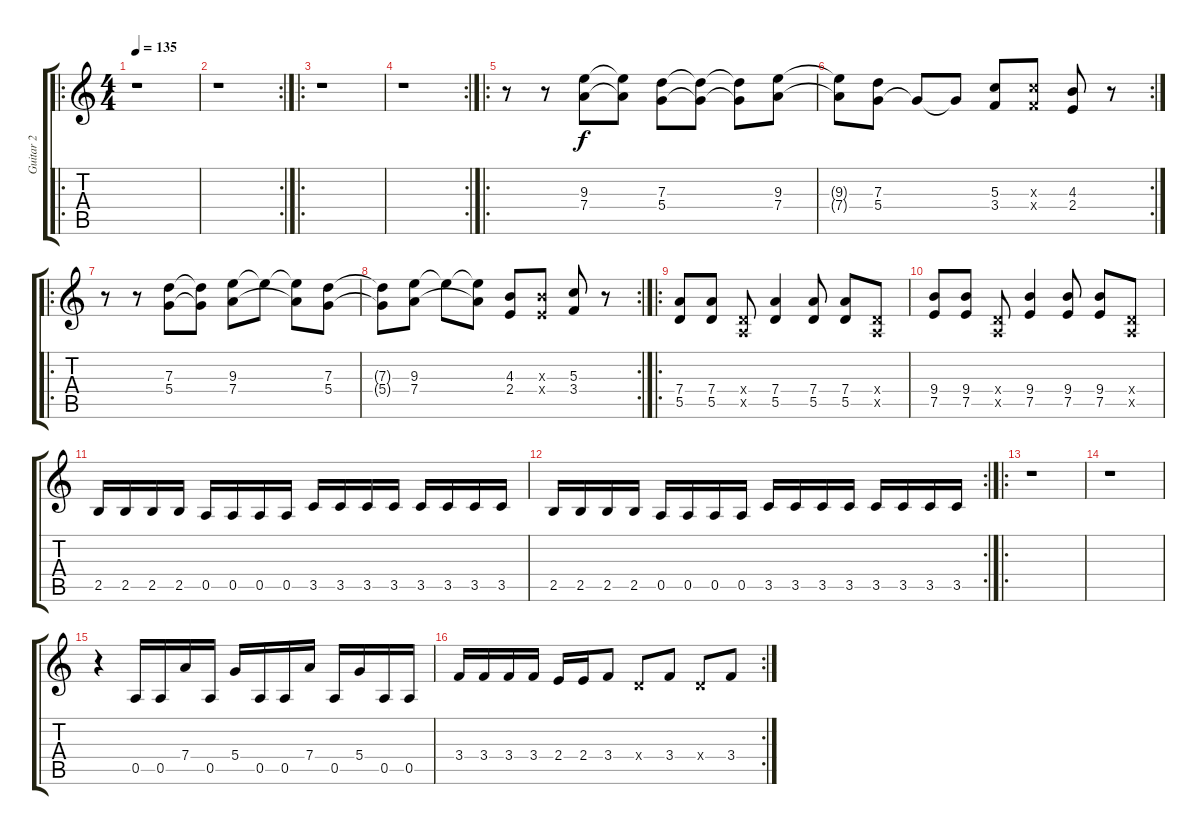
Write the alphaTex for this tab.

\track ("Guitar 2" "Guitar 2") {instrument distortionguitar}
\staff {score tabs}
\tuning (E4 B3 G3 D3 A2 E2) {hide}
\ro
\ts (4 4)
\tempo 135
\clef g2
\ks c
r.1{dy f instrument distortionguitar} |
\rc 2
r.1 |
\ro
r.1 |
\rc 2
r.1 |
\ro
r.8 r.8 (9.3 7.4).8 (9.3{t} 7.4{t}).8 (7.3 5.4).8 (7.3{t} 5.4{t}).8 (7.3{t} 5.4{t}).8 (9.3 7.4).8 |
\rc 2
(9.3{t} 7.4{t}).8 (7.3 5.4).8 5.4{t}.8 5.4{t}.8 (5.3 3.4).8 (5.3{x} 3.4{x}).8 (4.3 2.4).8 r.8 |
\ro
r.8 r.8 (7.3 5.4).8 (7.3{t} 5.4{t}).8 (9.3 7.4).8 9.3{t}.8 (9.3{t} 7.4{t}).8 (7.3 5.4).8 |
\rc 2
(7.3{t} 5.4{t}).8 (9.3 7.4).8 9.3{t}.8 (9.3{t} 7.4{t}).8 (4.3 2.4).8 (4.3{x} 2.4{x}).8 (5.3 3.4).8 r.8 |
\ro
(7.4 5.5).8 (7.4 5.5).8 (0.4{x} 0.5{x}).8 (7.4 5.5).4 (7.4 5.5).8 (7.4 5.5).8 (0.4{x} 0.5{x}).8 |
(9.4 7.5).8 (9.4 7.5).8 (0.4{x} 0.5{x}).8 (9.4 7.5).4 (9.4 7.5).8 (9.4 7.5).8 (0.4{x} 0.5{x}).8 |
2.5.16 2.5.16 2.5.16 2.5.16 0.5.16 0.5.16 0.5.16 0.5.16 3.5.16 3.5.16 3.5.16 3.5.16 3.5.16 3.5.16 3.5.16 3.5.16 |
\rc 2
2.5.16 2.5.16 2.5.16 2.5.16 0.5.16 0.5.16 0.5.16 0.5.16 3.5.16 3.5.16 3.5.16 3.5.16 3.5.16 3.5.16 3.5.16 3.5.16 |
\ro
r.1 |
r.1 |
r.4 0.5.16 0.5.16 7.4.16 0.5.16 5.4.16 0.5.16 0.5.16 7.4.16 0.5.16 5.4.16 0.5.16 0.5.16 |
\rc 2
3.4.16 3.4.16 3.4.16 3.4.16 2.4.16 2.4.16 3.4.8 0.4{x}.8 3.4.8 0.4{x}.8 3.4.8
